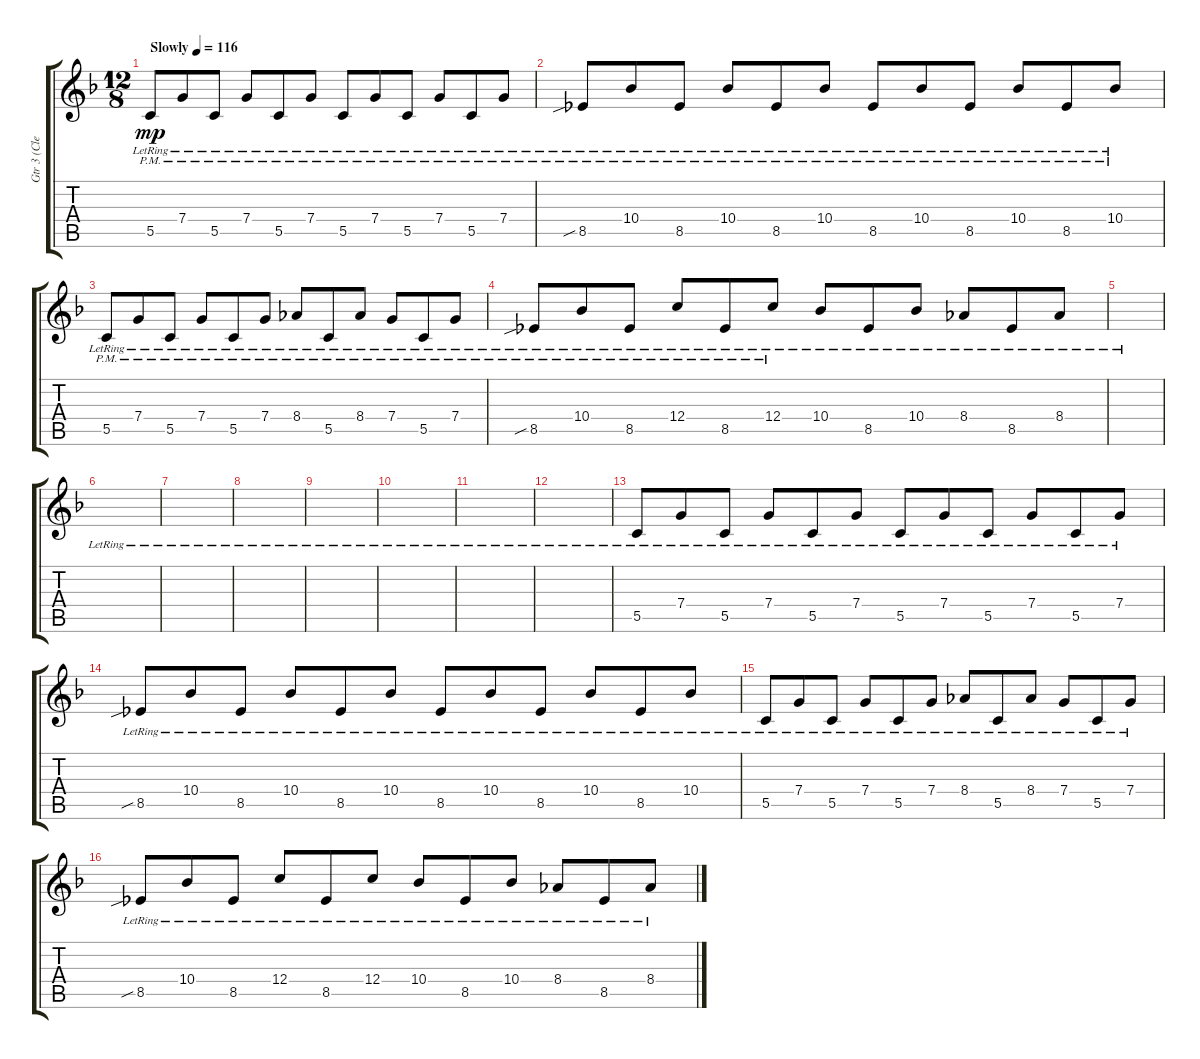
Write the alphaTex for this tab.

\track ("Gtr 3 (Clean)" "Gtr 3 (Cle") {instrument electricguitarclean}
\staff {score tabs}
\tuning (D4 A3 F3 C3 G2 C2) {hide}
\ts (12 8)
\tempo (116 "Slowly")
\clef g2
\ks f
5.5{pm lr}.8{dy mp instrument electricguitarclean} 7.4{pm lr}.8 5.5{pm lr}.8 7.4{pm lr}.8 5.5{pm lr}.8 7.4{pm lr}.8 5.5{pm lr}.8 7.4{pm lr}.8 5.5{pm lr}.8 7.4{pm lr}.8 5.5{pm lr}.8 7.4{pm lr}.8 |
8.5{sib pm lr}.8 10.4{pm lr}.8 8.5{pm lr}.8 10.4{pm lr}.8 8.5{pm lr}.8 10.4{pm lr}.8 8.5{pm lr}.8 10.4{pm lr}.8 8.5{pm lr}.8 10.4{pm lr}.8 8.5{pm lr}.8 10.4{pm lr}.8 |
5.5{pm lr}.8 7.4{pm lr}.8 5.5{pm lr}.8 7.4{pm lr}.8 5.5{pm lr}.8 7.4{pm lr}.8 8.4{pm lr}.8 5.5{pm lr}.8 8.4{pm lr}.8 7.4{pm lr}.8 5.5{pm lr}.8 7.4{pm lr}.8 |
8.5{sib pm lr}.8 10.4{pm lr}.8 8.5{pm lr}.8 12.4{pm lr}.8 8.5{pm lr}.8 12.4{pm lr}.8 10.4{lr}.8 8.5{lr}.8 10.4{lr}.8 8.4{lr}.8 8.5{lr}.8 8.4{lr}.8 |
|
|
|
|
|
|
|
|
5.5{lr}.8 7.4{lr}.8 5.5{lr}.8 7.4{lr}.8 5.5{lr}.8 7.4{lr}.8 5.5{lr}.8 7.4{lr}.8 5.5{lr}.8 7.4{lr}.8 5.5{lr}.8 7.4{lr}.8 |
8.5{sib lr}.8 10.4{lr}.8 8.5{lr}.8 10.4{lr}.8 8.5{lr}.8 10.4{lr}.8 8.5{lr}.8 10.4{lr}.8 8.5{lr}.8 10.4{lr}.8 8.5{lr}.8 10.4{lr}.8 |
5.5{lr}.8 7.4{lr}.8 5.5{lr}.8 7.4{lr}.8 5.5{lr}.8 7.4{lr}.8 8.4{lr}.8 5.5{lr}.8 8.4{lr}.8 7.4{lr}.8 5.5{lr}.8 7.4{lr}.8 |
8.5{sib lr}.8 10.4{lr}.8 8.5{lr}.8 12.4{lr}.8 8.5{lr}.8 12.4{lr}.8 10.4{lr}.8 8.5{lr}.8 10.4{lr}.8 8.4{lr}.8 8.5{lr}.8 8.4{lr}.8
